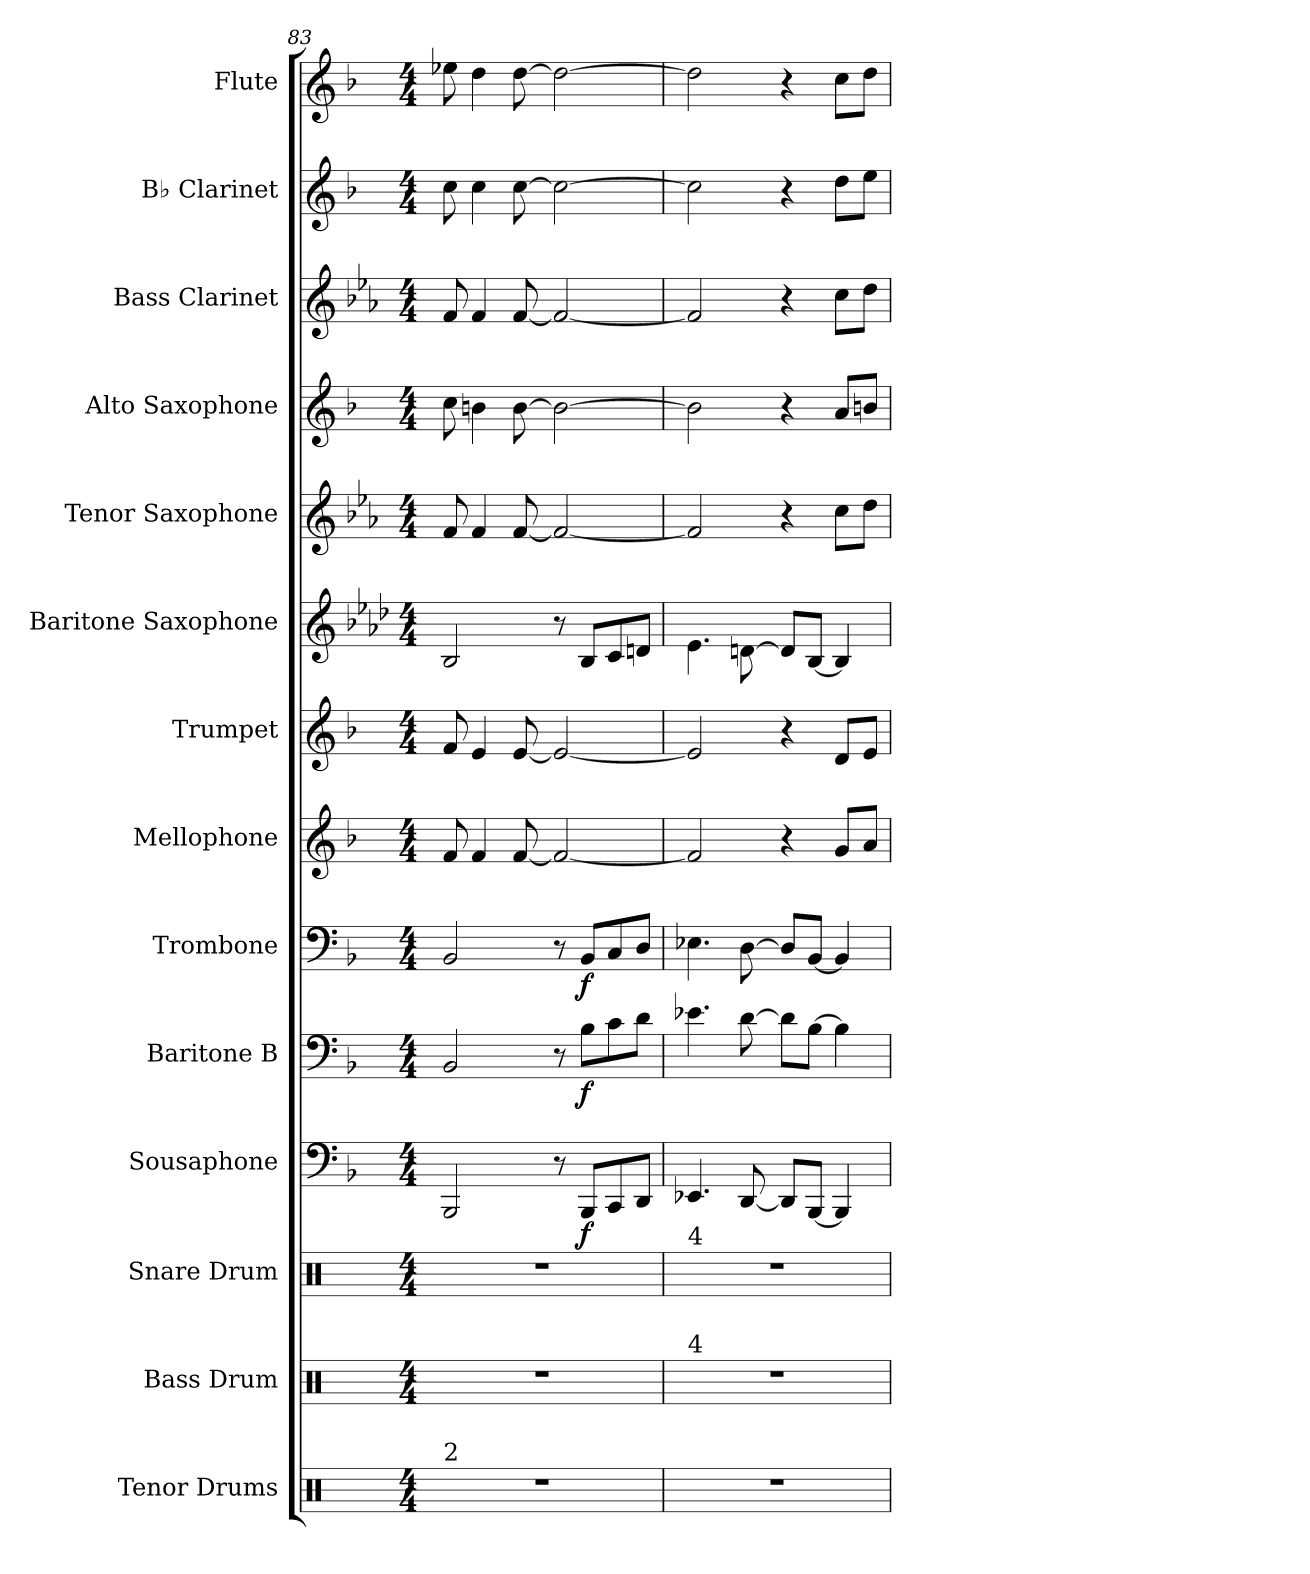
**kern	**kern	**kern	**kern	**dynam	**kern	**dynam	**kern	**dynam	**kern	**kern	**kern	**kern	**kern	**kern	**kern	**kern
*part14	*part13	*part12	*part11	*part11	*part10	*part10	*part9	*part9	*part8	*part7	*part6	*part5	*part4	*part3	*part2	*part1
*staff14	*staff13	*staff12	*staff11	*staff11	*staff10	*staff10	*staff9	*staff9	*staff8	*staff7	*staff6	*staff5	*staff4	*staff3	*staff2	*staff1
*I"Tenor Drums	*I"Bass Drum	*I"Snare Drum	*I"Sousaphone	*	*I"Baritone B	*	*I"Trombone	*	*I"Mellophone	*I"Trumpet	*I"Baritone Saxophone	*I"Tenor Saxophone	*I"Alto Saxophone	*I"Bass Clarinet	*I"B♭ Clarinet	*I"Flute
*I'TD	*I'B. Dr.	*I'SD	*I'Sou	*	*I'Bar B	*	*I'Tbn	*	*I'Mel	*I'Tpt	*I'B Sax	*I'T Sax	*I'A Sax	*I'B Cl	*I'Cl	*I'F
*clefX	*clefX	*clefX	*clefF4	*	*clefF4	*	*clefF4	*	*clefG2	*clefG2	*clefG2	*clefG2	*clefG2	*clefG2	*clefG2	*clefG2
*	*	*	*	*	*	*	*	*	*ITrd4c7	*ITrd1c2	*ITrd12c21	*ITrd8c14	*ITrd5c9	*ITrd8c14	*ITrd1c2	*
*k[]	*k[]	*k[]	*k[b-]	*	*k[b-]	*	*k[b-]	*	*k[b-e-]	*k[b-e-a-]	*k[b-e-a-d-]	*k[b-e-a-]	*k[b-e-a-d-]	*k[b-e-a-]	*k[b-e-a-]	*k[b-]
*M4/4	*M4/4	*M4/4	*M4/4	*	*M4/4	*	*M4/4	*	*M4/4	*M4/4	*M4/4	*M4/4	*M4/4	*M4/4	*M4/4	*M4/4
=83	=83	=83	=83	=83	=83	=83	=83	=83	=83	=83	=83	=83	=83	=83	=83	=83
!LO:TX:a:t=2	!	!	!	!	!	!	!	!	!	!	!	!	!	!	!	!
1r	1r	1r	2BBB-/	.	2BB-/	.	2BB-/	.	8B-/	8e-/	2BB-/	8F/	8e-\	8F/	8b-\	8ee-X\
.	.	.	.	.	.	.	.	.	4B-/	4d/	.	4F/	4dn\	4F/	4b-\	4dd\
.	.	.	.	.	.	.	.	.	[8B-/	[8d/	.	[8F/	[8d\	[8F/	[8b-\	[8dd\
.	.	.	8r	.	8r	.	8r	.	2B-/_	2d/_	8r	2F/_	2d\_	2F/_	2b-\_	2dd\_
!	!	!	!	!LO:DY:b	!	!LO:DY:b	!	!LO:DY:b	!	!	!	!	!	!	!	!
.	.	.	8BBB-/L	f	8B-\L	f	8BB-/L	f	.	.	8BB-/L	.	.	.	.	.
.	.	.	8CC/	.	8c\	.	8C/	.	.	.	8C/	.	.	.	.	.
.	.	.	8DD/J	.	8d\J	.	8D/J	.	.	.	8Dn/J	.	.	.	.	.
=84	=84	=84	=84	=84	=84	=84	=84	=84	=84	=84	=84	=84	=84	=84	=84	=84
!	!	!LO:TX:a:t=4	!	!	!	!	!	!	!	!	!	!	!	!	!	!
!	!LO:TX:a:t=4	!	!	!	!	!	!	!	!	!	!	!	!	!	!	!
1r	1r	1r	4.EE-X/	.	4.e-X\	.	4.E-X\	.	2B-/]	2d/]	4.E-\	2F/]	2d\]	2F/]	2b-\]	2dd\]
.	.	.	[8DD/	.	[8d\	.	[8D\	.	.	.	[8Dn\	.	.	.	.	.
.	.	.	8DD/L]	.	8d\L]	.	8D/L]	.	4r	4r	8D/L]	4r	4r	4r	4r	4r
.	.	.	[8BBB-/J	.	[8B-\J	.	[8BB-/J	.	.	.	[8BB-/J	.	.	.	.	.
.	.	.	4BBB-/]	.	4B-\]	.	4BB-/]	.	8c/L	8c/L	4BB-/]	8c\L	8c/L	8c\L	8cc\L	8cc\L
.	.	.	.	.	.	.	.	.	8d/J	8d/J	.	8d\J	8dn/J	8d\J	8dd\J	8dd\J
=	=	=	=	=	=	=	=	=	=	=	=	=	=	=	=	=
*-	*-	*-	*-	*-	*-	*-	*-	*-	*-	*-	*-	*-	*-	*-	*-	*-
